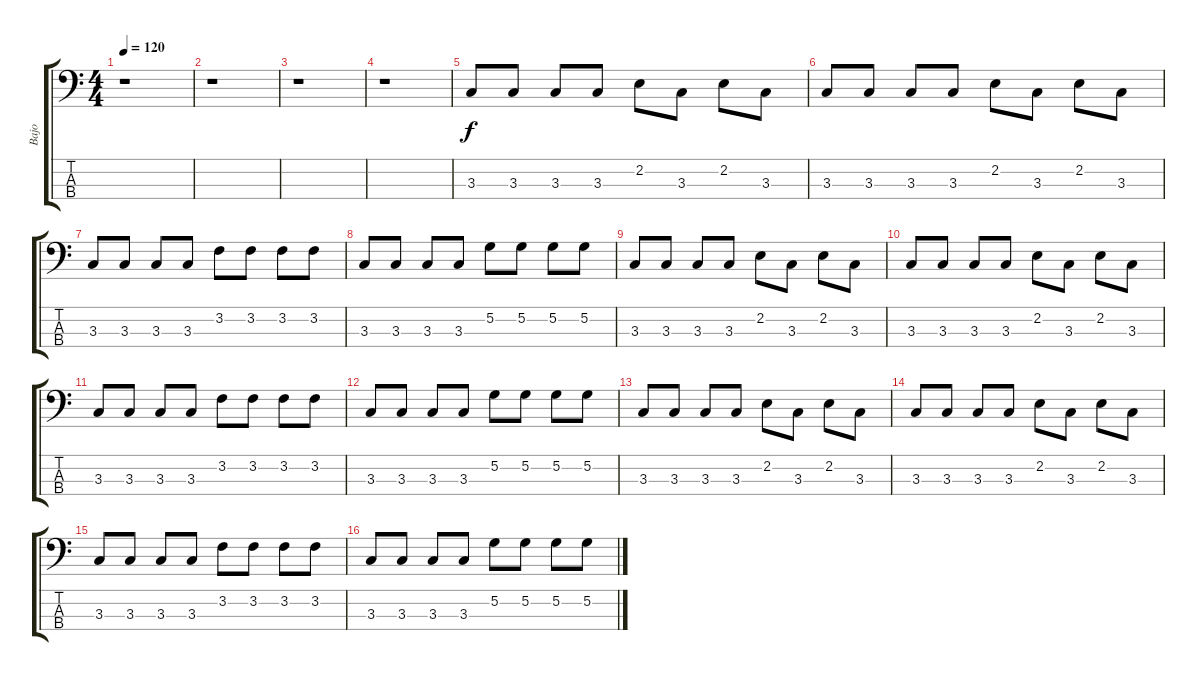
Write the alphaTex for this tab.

\track ("Bajo" "Bajo") {instrument electricbasspick}
\staff {score tabs}
\tuning (G2 D2 A1 E1) {hide}
\ts (4 4)
\tempo 120
\clef f4
\ks c
r.1{dy f instrument electricbasspick} |
r.1 |
r.1 |
r.1 |
3.3.8 3.3.8 3.3.8 3.3.8 2.2.8 3.3.8 2.2.8 3.3.8 |
3.3.8 3.3.8 3.3.8 3.3.8 2.2.8 3.3.8 2.2.8 3.3.8 |
3.3.8 3.3.8 3.3.8 3.3.8 3.2.8 3.2.8 3.2.8 3.2.8 |
3.3.8 3.3.8 3.3.8 3.3.8 5.2.8 5.2.8 5.2.8 5.2.8 |
3.3.8 3.3.8 3.3.8 3.3.8 2.2.8 3.3.8 2.2.8 3.3.8 |
3.3.8 3.3.8 3.3.8 3.3.8 2.2.8 3.3.8 2.2.8 3.3.8 |
3.3.8 3.3.8 3.3.8 3.3.8 3.2.8 3.2.8 3.2.8 3.2.8 |
3.3.8 3.3.8 3.3.8 3.3.8 5.2.8 5.2.8 5.2.8 5.2.8 |
3.3.8 3.3.8 3.3.8 3.3.8 2.2.8 3.3.8 2.2.8 3.3.8 |
3.3.8 3.3.8 3.3.8 3.3.8 2.2.8 3.3.8 2.2.8 3.3.8 |
3.3.8 3.3.8 3.3.8 3.3.8 3.2.8 3.2.8 3.2.8 3.2.8 |
3.3.8 3.3.8 3.3.8 3.3.8 5.2.8 5.2.8 5.2.8 5.2.8
